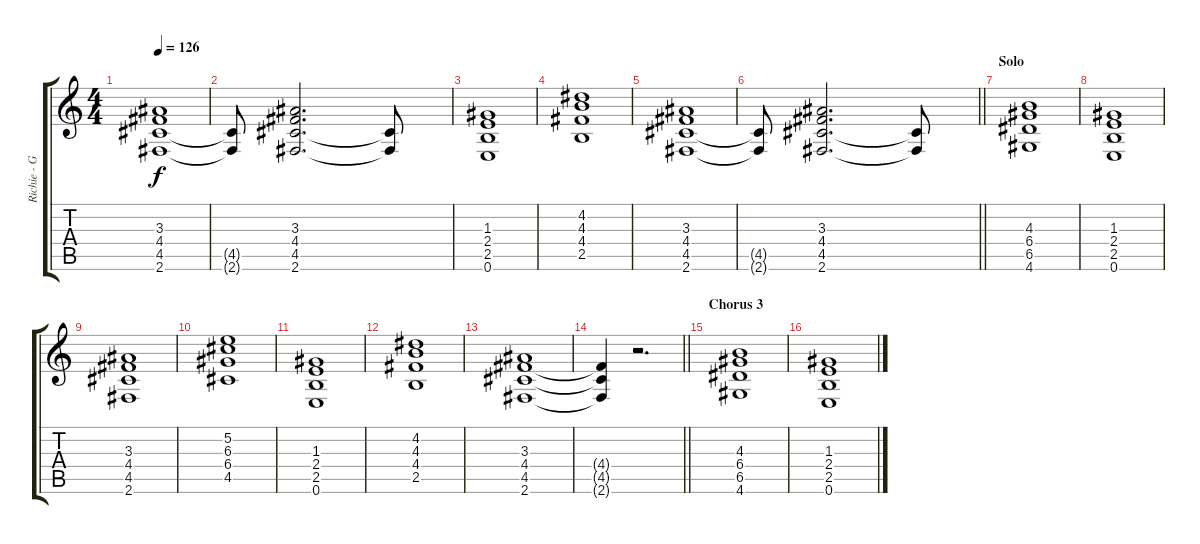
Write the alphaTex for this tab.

\track ("Richie - Guitar 2" "Richie - G") {instrument overdrivenguitar}
\staff {score tabs}
\tuning (E4 B3 G3 D3 A2 E2) {hide}
\ts (4 4)
\tempo 126
\clef g2
\ks c
(3.3 4.4 4.5 2.6).1{dy f} |
(4.5{t} 2.6{t}).8 (3.3 4.4 4.5 2.6).2{d} (4.5{t} 2.6{t}).8 |
(1.3 2.4 2.5 0.6).1 |
(4.2 4.3 4.4 2.5).1 |
(3.3 4.4 4.5 2.6).1 |
\barLineRight lightlight
(4.5{t} 2.6{t}).8 (3.3 4.4 4.5 2.6).2{d} (4.5{t} 2.6{t}).8 |
\section ("" "Solo")
(4.3 6.4 6.5 4.6).1 |
(1.3 2.4 2.5 0.6).1 |
(3.3 4.4 4.5 2.6).1 |
(5.2 6.3 6.4 4.5).1 |
(1.3 2.4 2.5 0.6).1 |
(4.2 4.3 4.4 2.5).1 |
(3.3 4.4 4.5 2.6).1 |
\barLineRight lightlight
(4.4{t} 4.5{t} 2.6{t}).4 r.2{d} |
\section ("" "Chorus 3")
(4.3 6.4 6.5 4.6).1 |
(1.3 2.4 2.5 0.6).1
